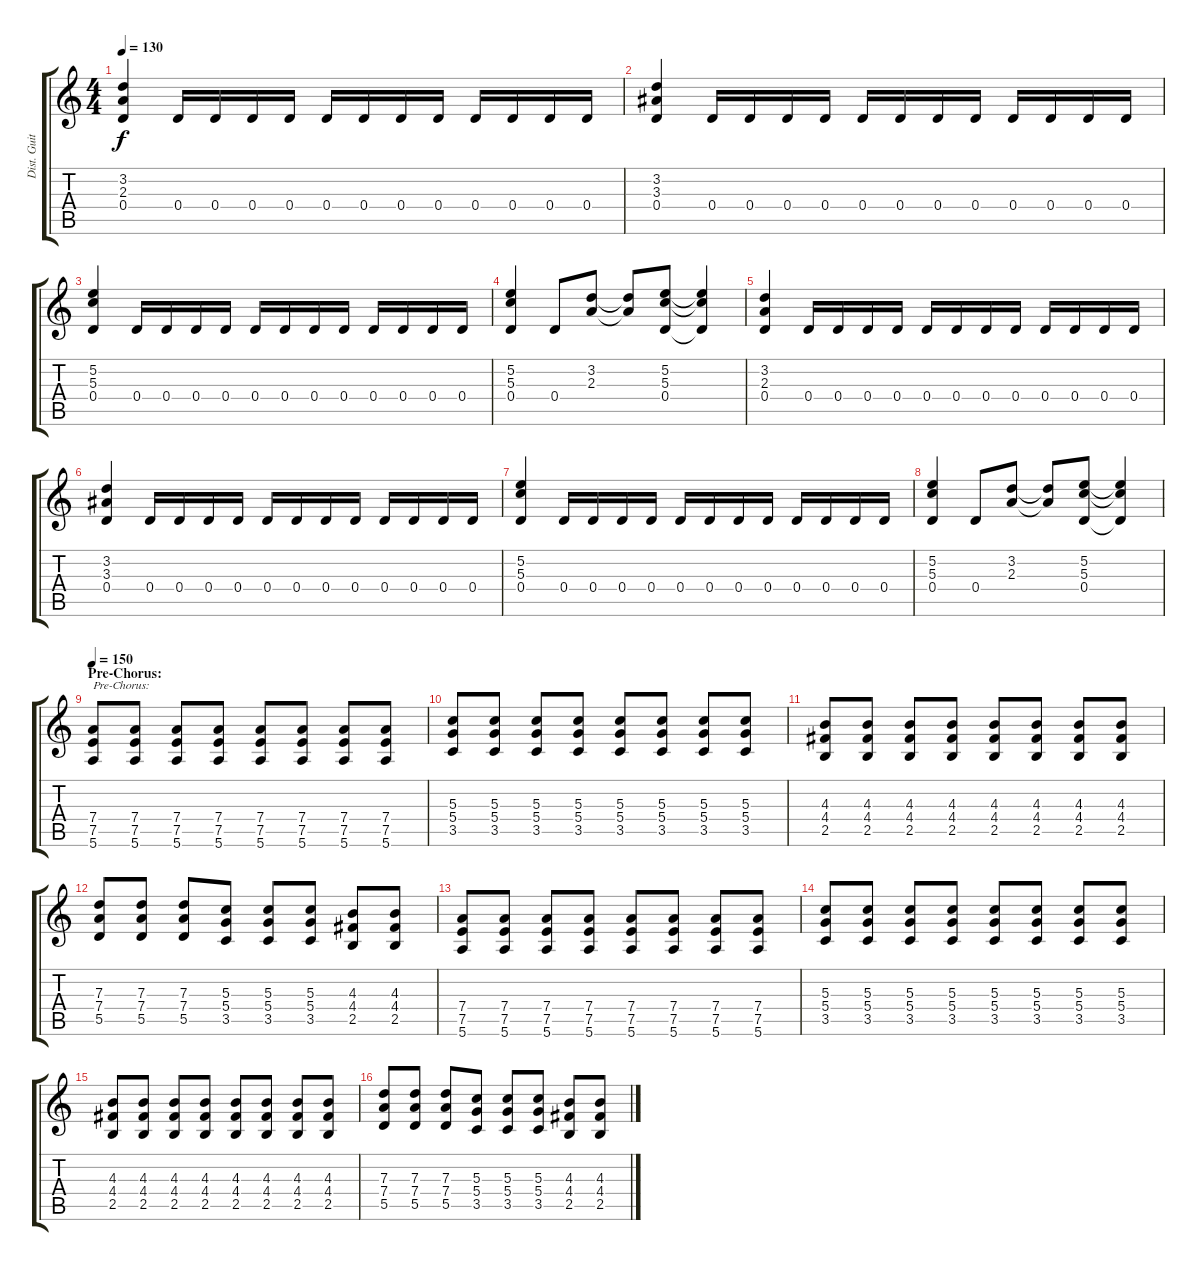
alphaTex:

\track ("Dist. Guitar 2" "Dist. Guit") {instrument distortionguitar}
\staff {score tabs}
\tuning (E4 B3 G3 D3 A2 E2) {hide}
\ts (4 4)
\tempo 130
\clef g2
\ks c
(3.2 2.3 0.4).4{dy f} 0.4.16 0.4.16 0.4.16 0.4.16 0.4.16 0.4.16 0.4.16 0.4.16 0.4.16 0.4.16 0.4.16 0.4.16 |
(3.2 3.3 0.4).4 0.4.16 0.4.16 0.4.16 0.4.16 0.4.16 0.4.16 0.4.16 0.4.16 0.4.16 0.4.16 0.4.16 0.4.16 |
(5.2 5.3 0.4).4 0.4.16 0.4.16 0.4.16 0.4.16 0.4.16 0.4.16 0.4.16 0.4.16 0.4.16 0.4.16 0.4.16 0.4.16 |
(5.2 5.3 0.4).4 0.4.8 (3.2 2.3).8 (3.2{t} 2.3{t}).8 (5.2 5.3 0.4).8 (5.2{t} 5.3{t} 0.4{t}).4 |
(3.2 2.3 0.4).4 0.4.16 0.4.16 0.4.16 0.4.16 0.4.16 0.4.16 0.4.16 0.4.16 0.4.16 0.4.16 0.4.16 0.4.16 |
(3.2 3.3 0.4).4 0.4.16 0.4.16 0.4.16 0.4.16 0.4.16 0.4.16 0.4.16 0.4.16 0.4.16 0.4.16 0.4.16 0.4.16 |
(5.2 5.3 0.4).4 0.4.16 0.4.16 0.4.16 0.4.16 0.4.16 0.4.16 0.4.16 0.4.16 0.4.16 0.4.16 0.4.16 0.4.16 |
(5.2 5.3 0.4).4 0.4.8 (3.2 2.3).8 (3.2{t} 2.3{t}).8 (5.2 5.3 0.4).8 (5.2{t} 5.3{t} 0.4{t}).4 |
\section ("" "Pre-Chorus:")
\tempo 150
(7.4 7.5 5.6).8{txt "Pre-Chorus:"} (7.4 7.5 5.6).8 (7.4 7.5 5.6).8 (7.4 7.5 5.6).8 (7.4 7.5 5.6).8 (7.4 7.5 5.6).8 (7.4 7.5 5.6).8 (7.4 7.5 5.6).8 |
(5.3 5.4 3.5).8 (5.3 5.4 3.5).8 (5.3 5.4 3.5).8 (5.3 5.4 3.5).8 (5.3 5.4 3.5).8 (5.3 5.4 3.5).8 (5.3 5.4 3.5).8 (5.3 5.4 3.5).8 |
(4.3 4.4 2.5).8 (4.3 4.4 2.5).8 (4.3 4.4 2.5).8 (4.3 4.4 2.5).8 (4.3 4.4 2.5).8 (4.3 4.4 2.5).8 (4.3 4.4 2.5).8 (4.3 4.4 2.5).8 |
(7.3 7.4 5.5).8 (7.3 7.4 5.5).8 (7.3 7.4 5.5).8 (5.3 5.4 3.5).8 (5.3 5.4 3.5).8 (5.3 5.4 3.5).8 (4.3 4.4 2.5).8 (4.3 4.4 2.5).8 |
(7.4 7.5 5.6).8 (7.4 7.5 5.6).8 (7.4 7.5 5.6).8 (7.4 7.5 5.6).8 (7.4 7.5 5.6).8 (7.4 7.5 5.6).8 (7.4 7.5 5.6).8 (7.4 7.5 5.6).8 |
(5.3 5.4 3.5).8 (5.3 5.4 3.5).8 (5.3 5.4 3.5).8 (5.3 5.4 3.5).8 (5.3 5.4 3.5).8 (5.3 5.4 3.5).8 (5.3 5.4 3.5).8 (5.3 5.4 3.5).8 |
(4.3 4.4 2.5).8 (4.3 4.4 2.5).8 (4.3 4.4 2.5).8 (4.3 4.4 2.5).8 (4.3 4.4 2.5).8 (4.3 4.4 2.5).8 (4.3 4.4 2.5).8 (4.3 4.4 2.5).8 |
(7.3 7.4 5.5).8 (7.3 7.4 5.5).8 (7.3 7.4 5.5).8 (5.3 5.4 3.5).8 (5.3 5.4 3.5).8 (5.3 5.4 3.5).8 (4.3 4.4 2.5).8 (4.3 4.4 2.5).8
